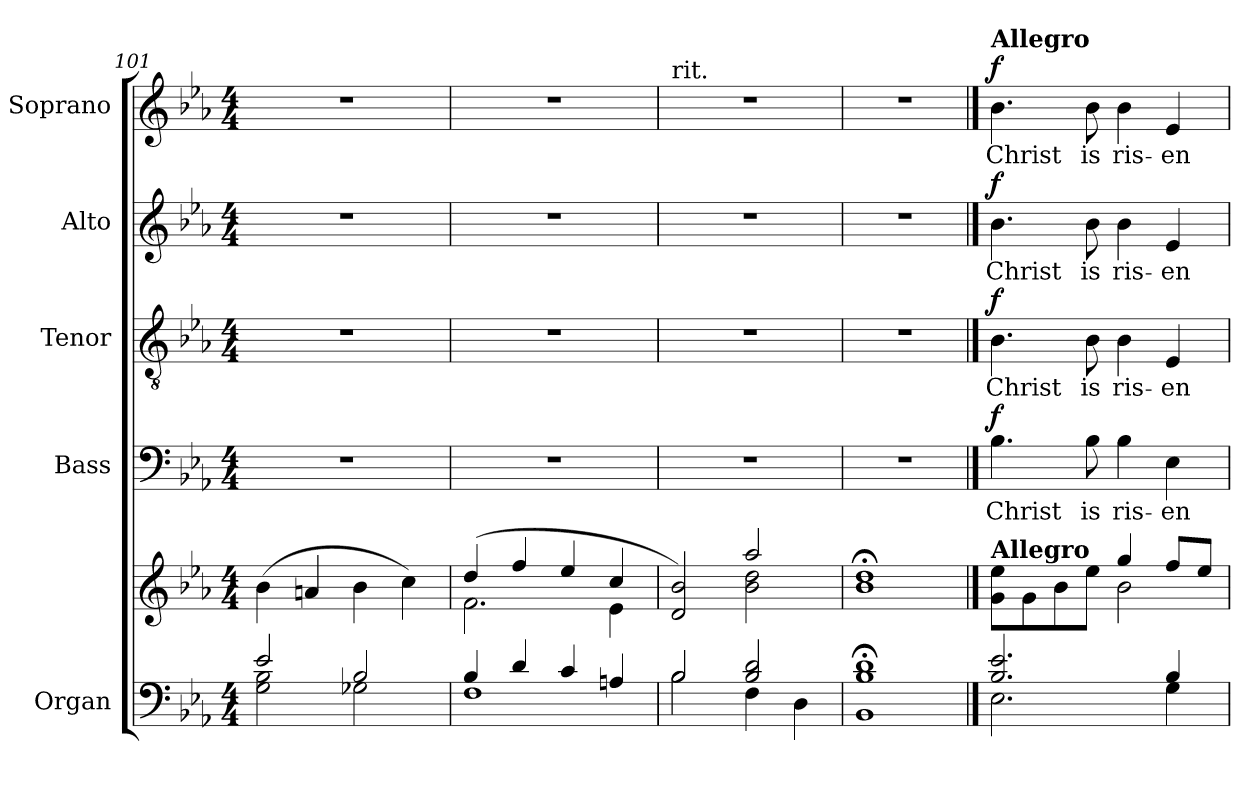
**kern	**kern	**kern	**text	**dynam	**kern	**text	**dynam	**kern	**text	**dynam	**kern	**text	**dynam
*part5	*part5	*part4	*part4	*part4	*part3	*part3	*part3	*part2	*part2	*part2	*part1	*part1	*part1
*staff6	*staff5	*staff4	*staff4	*staff4	*staff3	*staff3	*staff3	*staff2	*staff2	*staff2	*staff1	*staff1	*staff1
*I"Organ	*	*I"Bass	*	*	*I"Tenor	*	*	*I"Alto	*	*	*I"Soprano	*	*
*I'Org.	*	*I'B.	*	*	*I'T.	*	*	*I'A.	*	*	*I'S.	*	*
*clefF4	*clefG2	*clefF4	*	*	*clefGv2	*	*	*clefG2	*	*	*clefG2	*	*
*	*	*	*	*	*ITrd7c12	*	*	*	*	*	*	*	*
*k[b-e-a-]	*k[b-e-a-]	*k[b-e-a-]	*	*	*k[b-e-a-]	*	*	*k[b-e-a-]	*	*	*k[b-e-a-]	*	*
*E-:	*E-:	*E-:	*	*	*E-:	*	*	*E-:	*	*	*E-:	*	*
*M4/4	*M4/4	*M4/4	*	*	*M4/4	*	*	*M4/4	*	*	*M4/4	*	*
=101	=101	=101	=101	=101	=101	=101	=101	=101	=101	=101	=101	=101	=101
*^	*	*	*	*	*	*	*	*	*	*	*	*	*
2e-i/	2Gi\ 2B-i	(4b-i\	1r	.	.	1r	.	.	1r	.	.	1r	.	.
.	.	4ani/	.	.	.	.	.	.	.	.	.	.	.	.
2B-i/	2G-Xi\	4b-i\	.	.	.	.	.	.	.	.	.	.	.	.
.	.	4cci\)	.	.	.	.	.	.	.	.	.	.	.	.
=102	=102	=102	=102	=102	=102	=102	=102	=102	=102	=102	=102	=102	=102	=102
*	*	*^	*	*	*	*	*	*	*	*	*	*	*	*
4B-i/	1Fi	(4ddi/	2.fi\	1r	.	.	1r	.	.	1r	.	.	1r	.	.
4di/	.	4ffi/	.	.	.	.	.	.	.	.	.	.	.	.	.
4ci/	.	4ee-i/	.	.	.	.	.	.	.	.	.	.	.	.	.
4Ani/	.	4cci/	4e-i\	.	.	.	.	.	.	.	.	.	.	.	.
=103	=103	=103	=103	=103	=103	=103	=103	=103	=103	=103	=103	=103	=103	=103	=103
!	!	!	!	!	!	!	!	!	!	!	!	!	!LO:TX:t=rit.	!	!
2B-i/	2B-i\	2di/ 2b-i)	2ryy	1r	.	.	1r	.	.	1r	.	.	1r	.	.
2B-i/ 2di	4Fi\	2aa-i/	2b-i\ 2ddi	.	.	.	.	.	.	.	.	.	.	.	.
.	4Di\	.	.	.	.	.	.	.	.	.	.	.	.	.	.
*v	*v	*	*	*	*	*	*	*	*	*	*	*	*	*	*
*	*v	*v	*	*	*	*	*	*	*	*	*	*	*	*
=104	=104	=104	=104	=104	=104	=104	=104	=104	=104	=104	=104	=104	=104
1BB-i; 1B-i; 1di;	1b-i; 1ddi;	1r	.	.	1r	.	.	1r	.	.	1r	.	.
!!LO:LB:g=z
==105	==105	==105	==105	==105	==105	==105	==105	==105	==105	==105	==105	==105	==105
*^	*^	*	*	*	*	*	*	*	*	*	*	*	*
!	!	!	!	!	!LO:LY:b:color=#000000	!	!	!	!	!	!	!	!	!	!
!	!	!	!	!	!	!	!	!LO:LY:b:color=#000000	!	!	!	!	!	!	!
!	!	!	!	!	!	!	!	!	!	!	!LO:LY:b:color=#000000	!	!	!	!
*v	*v	*	*	*	*	*	*	*	*	*	*	*	*	*	*
*	*v	*v	*	*	*	*	*	*	*	*	*	*	*	*
*	*MM120	*	*	*	*	*	*	*	*	*	*MM120	*	*
*^	*^	*	*	*	*	*	*	*	*	*	*	*	*
!	!	!	!	!	!	!	!	!	!	!	!	!	!LO:TX:a:B:t=Allegro	!	!
!	!	!LO:TX:a:B:t=Allegro	!	!	!	!	!	!	!	!	!	!	!	!	!
!	!	!	!	!	!	!	!	!	!	!	!	!	!	!LO:LY:b:color=#000000	!
2.B-i/ 2.e-i	2.E-i\	2ryy	8gi\ 8ee-iL	4.B-i\	Christ	f	4.BB-i\	Christ	f	4.b-i\	Christ	f	4.b-i\	Christ	f
.	.	.	8gi\	.	.	.	.	.	.	.	.	.	.	.	.
.	.	.	8b-i\	.	.	.	.	.	.	.	.	.	.	.	.
!	!	!	!	!	!LO:LY:b:color=#000000	!	!	!	!	!	!	!	!	!	!
!	!	!	!	!	!	!	!	!LO:LY:b:color=#000000	!	!	!	!	!	!	!
!	!	!	!	!	!	!	!	!	!	!	!LO:LY:b:color=#000000	!	!	!	!
*	*	*MM120	*	*	*	*	*	*	*	*	*	*	*MM120	*	*
!	!	!	!	!	!	!	!	!	!	!	!	!	!	!LO:LY:b:color=#000000	!
.	.	.	8ee-i\J	8B-i\	is	.	8BB-i\	is	.	8b-i\	is	.	8b-i\	is	.
!	!	!	!	!	!LO:LY:b:color=#000000	!	!	!	!	!	!	!	!	!	!
!	!	!	!	!	!	!	!	!LO:LY:b:color=#000000	!	!	!	!	!	!	!
!	!	!	!	!	!	!	!	!	!	!	!LO:LY:b:color=#000000	!	!	!	!
!	!	!	!	!	!	!	!	!	!	!	!	!	!	!LO:LY:b:color=#000000	!
.	.	4ggi/	2b-i\	4B-i\	ris-	.	4BB-i\	ris-	.	4b-i\	ris-	.	4b-i\	ris-	.
!	!	!	!	!	!LO:LY:b:color=#000000	!	!	!	!	!	!	!	!	!	!
!	!	!	!	!	!	!	!	!LO:LY:b:color=#000000	!	!	!	!	!	!	!
!	!	!	!	!	!	!	!	!	!	!	!LO:LY:b:color=#000000	!	!	!	!
!	!	!	!	!	!	!	!	!	!	!	!	!	!	!LO:LY:b:color=#000000	!
4B-i/	4Gi\	8ffi/L	.	4E-i\	-en	.	4EE-i/	-en	.	4e-i/	-en	.	4e-i/	-en	.
.	.	8ee-i/J	.	.	.	.	.	.	.	.	.	.	.	.	.
*v	*v	*	*	*	*	*	*	*	*	*	*	*	*	*	*
*	*v	*v	*	*	*	*	*	*	*	*	*	*	*	*
=	=	=	=	=	=	=	=	=	=	=	=	=	=
*-	*-	*-	*-	*-	*-	*-	*-	*-	*-	*-	*-	*-	*-
